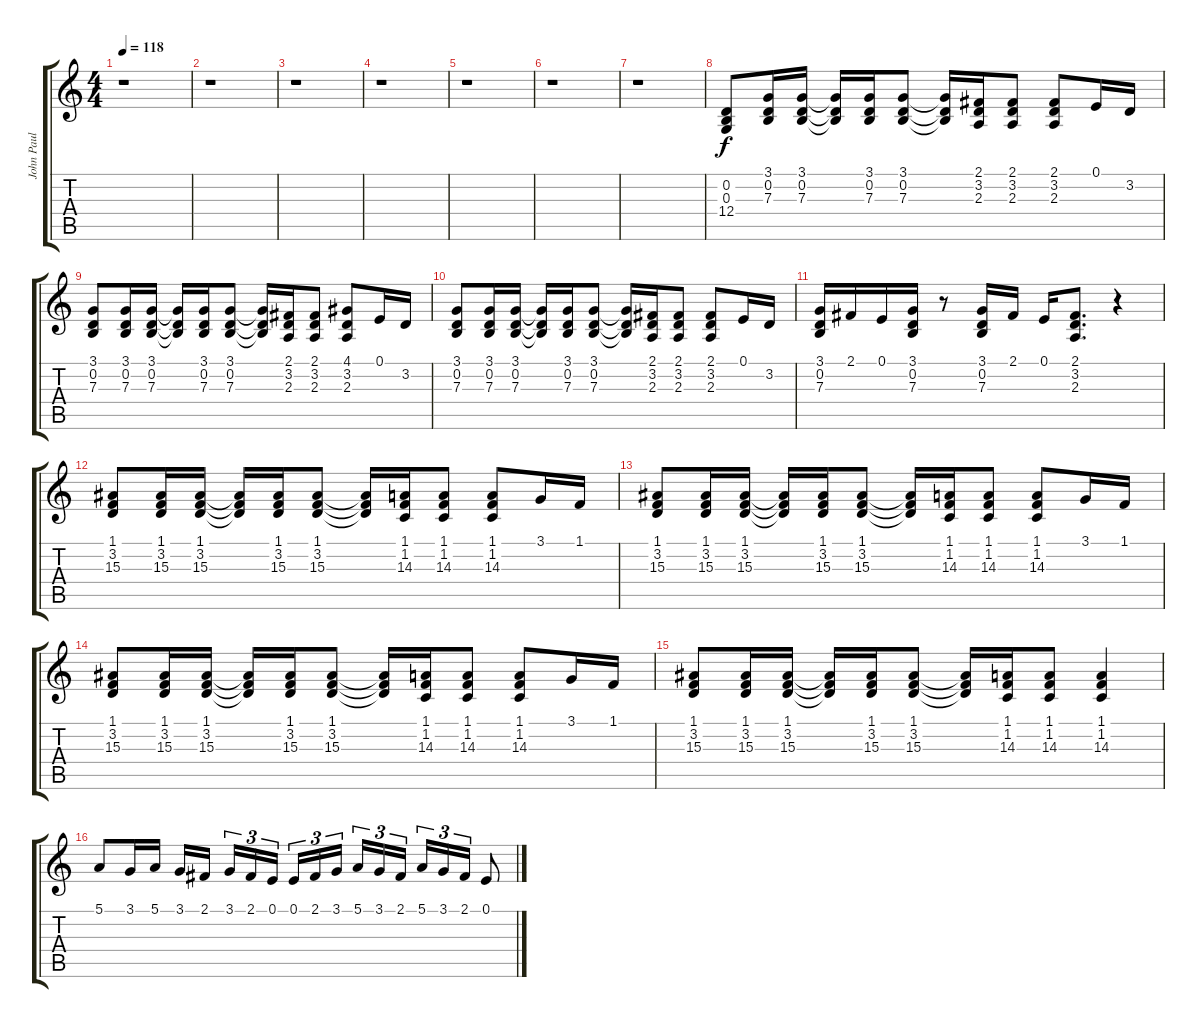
\track ("John Paul Jones (Orgão)" "John Paul ") {instrument brasssection}
\staff {score tabs}
\tuning (E4 B3 G3 D3 A2 E2) {hide}
\ts (4 4)
\tempo 118
\clef g2
\ks c
r.1{dy f} |
r.1 |
r.1 |
r.1 |
r.1 |
r.1 |
r.1 |
(0.2 0.3 12.4).8 (3.1 0.2 7.3).16 (3.1 0.2 7.3).16 (3.1{t} 0.2{t} 7.3{t}).16 (3.1 0.2 7.3).16 (3.1 0.2 7.3).8 (3.1{t} 0.2{t} 7.3{t}).16 (2.1 3.2 2.3).16 (2.1 3.2 2.3).8 (2.1 3.2 2.3).8 0.1.16 3.2.16 |
(3.1 0.2 7.3).8 (3.1 0.2 7.3).16 (3.1 0.2 7.3).16 (3.1{t} 0.2{t} 7.3{t}).16 (3.1 0.2 7.3).16 (3.1 0.2 7.3).8 (3.1{t} 0.2{t} 7.3{t}).16 (2.1 3.2 2.3).16 (2.1 3.2 2.3).8 (4.1 3.2 2.3).8 0.1.16 3.2.16 |
(3.1 0.2 7.3).8 (3.1 0.2 7.3).16 (3.1 0.2 7.3).16 (3.1{t} 0.2{t} 7.3{t}).16 (3.1 0.2 7.3).16 (3.1 0.2 7.3).8 (3.1{t} 0.2{t} 7.3{t}).16 (2.1 3.2 2.3).16 (2.1 3.2 2.3).8 (2.1 3.2 2.3).8 0.1.16 3.2.16 |
(3.1 0.2 7.3).16 2.1.16 0.1.16 (3.1 0.2 7.3).16 r.8 (3.1 0.2 7.3).16 2.1.16 0.1.16 (2.1 3.2 2.3).8{d} r.4 |
(1.1 3.2 15.3).8 (1.1 3.2 15.3).16 (1.1 3.2 15.3).16 (1.1{t} 3.2{t} 15.3{t}).16 (1.1 3.2 15.3).16 (1.1 3.2 15.3).8 (1.1{t} 3.2{t} 15.3{t}).16 (1.1 1.2 14.3).16 (1.1 1.2 14.3).8 (1.1 1.2 14.3).8 3.1.16 1.1.16 |
(1.1 3.2 15.3).8 (1.1 3.2 15.3).16 (1.1 3.2 15.3).16 (1.1{t} 3.2{t} 15.3{t}).16 (1.1 3.2 15.3).16 (1.1 3.2 15.3).8 (1.1{t} 3.2{t} 15.3{t}).16 (1.1 1.2 14.3).16 (1.1 1.2 14.3).8 (1.1 1.2 14.3).8 3.1.16 1.1.16 |
(1.1 3.2 15.3).8 (1.1 3.2 15.3).16 (1.1 3.2 15.3).16 (1.1{t} 3.2{t} 15.3{t}).16 (1.1 3.2 15.3).16 (1.1 3.2 15.3).8 (1.1{t} 3.2{t} 15.3{t}).16 (1.1 1.2 14.3).16 (1.1 1.2 14.3).8 (1.1 1.2 14.3).8 3.1.16 1.1.16 |
(1.1 3.2 15.3).8 (1.1 3.2 15.3).16 (1.1 3.2 15.3).16 (1.1{t} 3.2{t} 15.3{t}).16 (1.1 3.2 15.3).16 (1.1 3.2 15.3).8 (1.1{t} 3.2{t} 15.3{t}).16 (1.1 1.2 14.3).16 (1.1 1.2 14.3).8 (1.1 1.2 14.3).4 |
5.1.8 3.1.16 5.1.16 3.1.16 2.1.16{beam splitsecondary} 3.1.16{tu (3 2)} 2.1.16{tu (3 2)} 0.1.16{tu (3 2)} 0.1.16{tu (3 2)} 2.1.16{tu (3 2)} 3.1.16{tu (3 2) beam splitsecondary} 5.1.16{tu (3 2)} 3.1.16{tu (3 2)} 2.1.16{tu (3 2)} 5.1.16{tu (3 2)} 3.1.16{tu (3 2)} 2.1.16{tu (3 2)} 0.1.8
